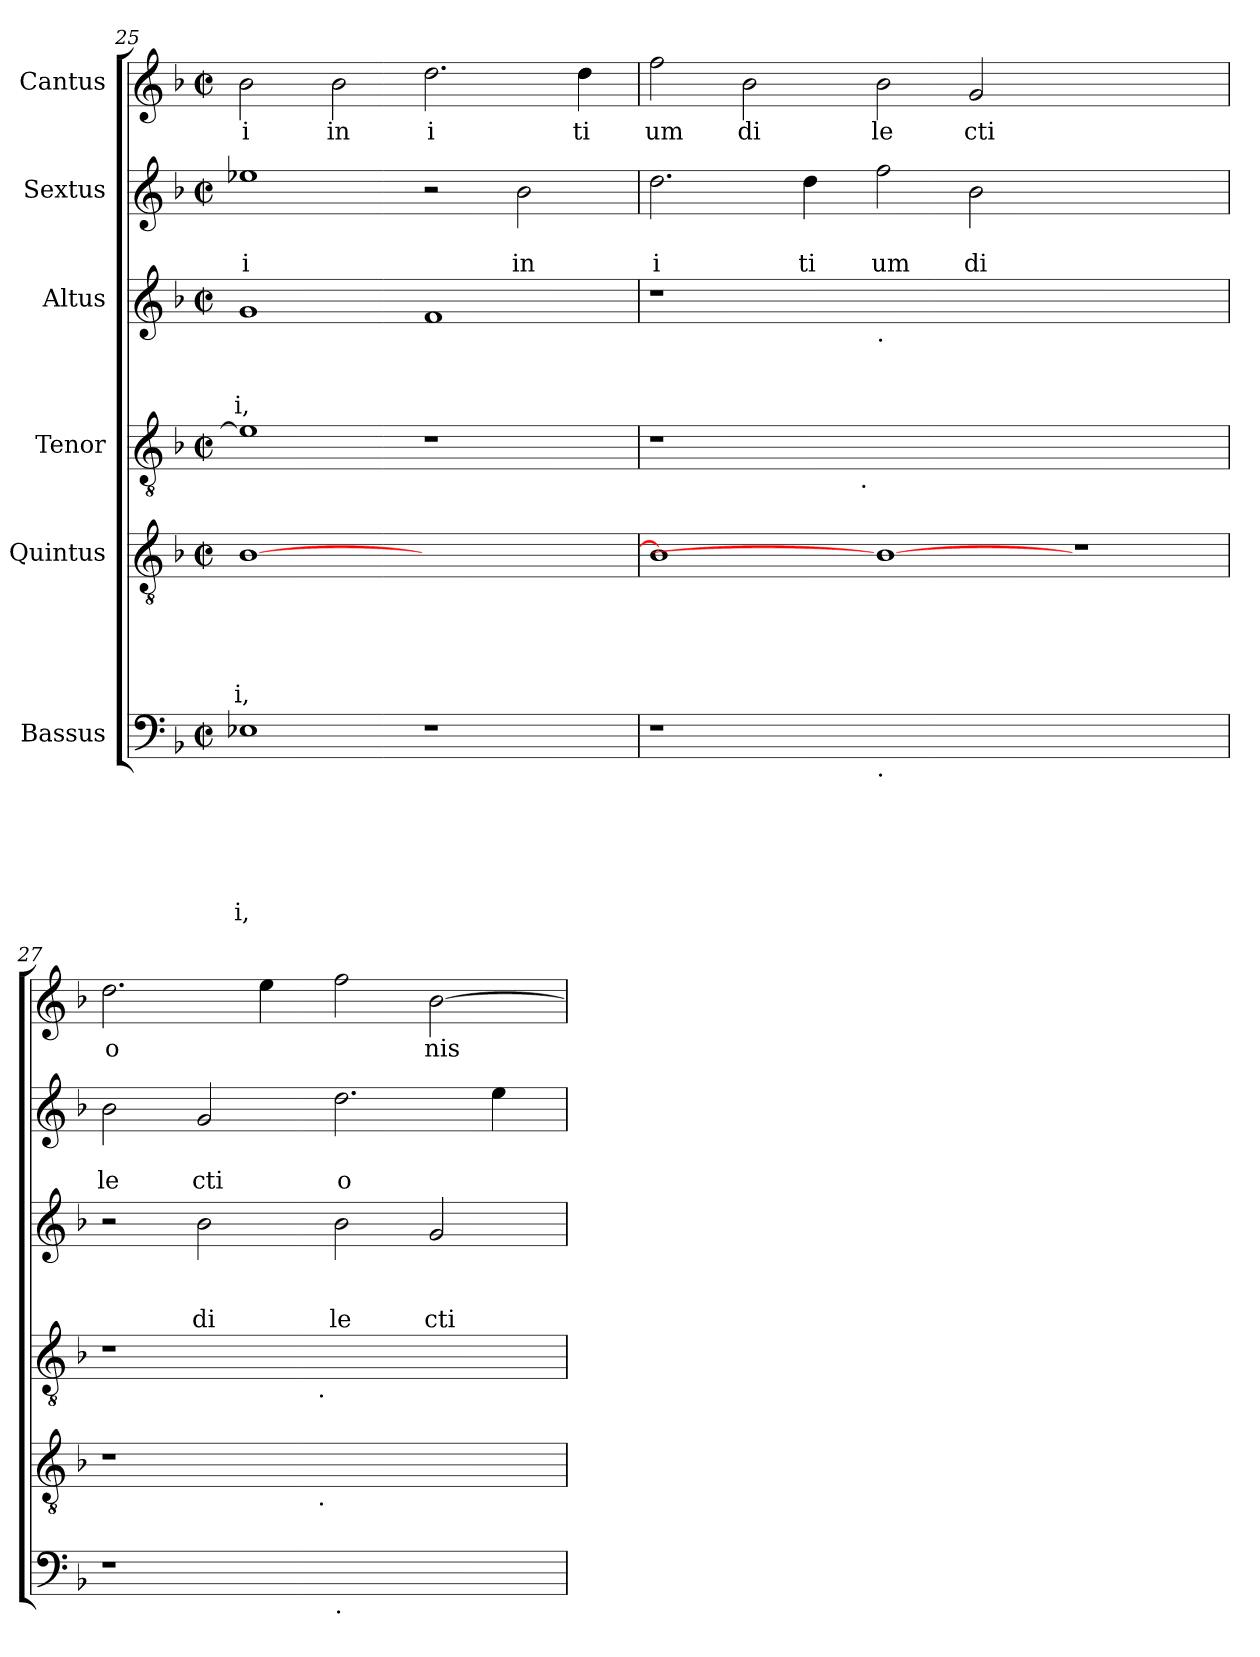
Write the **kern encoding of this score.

**kern	**text	**text	**text	**text	**text	**text	**kern	**text	**text	**text	**text	**text	**kern	**text	**kern	**text	**text	**text	**kern	**text	**text	**kern	**text
*part6	*part6	*part6	*part6	*part6	*part6	*part6	*part5	*part5	*part5	*part5	*part5	*part5	*part4	*part4	*part3	*part3	*part3	*part3	*part2	*part2	*part2	*part1	*part1
*staff6	*staff6	*staff6	*staff6	*staff6	*staff6	*staff6	*staff5	*staff5	*staff5	*staff5	*staff5	*staff5	*staff4	*staff4	*staff3	*staff3	*staff3	*staff3	*staff2	*staff2	*staff2	*staff1	*staff1
*I"Bassus	*	*	*	*	*	*	*I"Quintus	*	*	*	*	*	*I"Tenor	*	*I"Altus	*	*	*	*I"Sextus	*	*	*I"Cantus	*
*clefF4	*	*	*	*	*	*	*clefGv2	*	*	*	*	*	*clefGv2	*	*clefG2	*	*	*	*clefG2	*	*	*clefG2	*
*k[b-]	*	*	*	*	*	*	*k[b-]	*	*	*	*	*	*k[b-]	*	*k[b-]	*	*	*	*k[b-]	*	*	*k[b-]	*
*F:	*	*	*	*	*	*	*F:	*	*	*	*	*	*F:	*	*F:	*	*	*	*F:	*	*	*F:	*
*M2/2	*	*	*	*	*	*	*M2/2	*	*	*	*	*	*M2/2	*	*M2/2	*	*	*	*M2/2	*	*	*M2/2	*
*met(c|)	*	*	*	*	*	*	*met(c|)	*	*	*	*	*	*met(c|)	*	*met(c|)	*	*	*	*met(c|)	*	*	*met(c|)	*
=25	=25	=25	=25	=25	=25	=25	=25	=25	=25	=25	=25	=25	=25	=25	=25	=25	=25	=25	=25	=25	=25	=25	=25
!	!	!	!	!	!	!LO:LY:b	!	!	!	!	!	!LO:LY:b	!	!	!	!	!	!LO:LY:b	!	!	!LO:LY:b	!	!LO:LY:b
1E-X	.	.	.	.	.	i,	[>1B-	.	.	.	.	i,	1e-]	.	1g	.	.	i,	1ee-X	.	i	2b-\	i
!	!	!	!	!	!	!	!	!	!	!	!	!	!	!	!	!	!	!	!	!	!	!	!LO:LY:b
.	.	.	.	.	.	.	.	.	.	.	.	.	.	.	.	.	.	.	.	.	.	2b-\	in
!	!	!	!	!	!	!	!	!	!	!	!	!	!	!	!	!	!	!	!	!	!	!	!LO:LY:b
1r	.	.	.	.	.	.	1ryy	.	.	.	.	.	1r	.	1f	.	.	.	2r	.	.	2.dd\	i
!	!	!	!	!	!	!	!	!	!	!	!	!	!	!	!	!	!	!	!	!	!LO:LY:b	!	!
.	.	.	.	.	.	.	.	.	.	.	.	.	.	.	.	.	.	.	2b-\	.	in	.	.
!	!	!	!	!	!	!	!	!	!	!	!	!	!	!	!	!	!	!	!	!	!	!	!LO:LY:b
.	.	.	.	.	.	.	.	.	.	.	.	.	.	.	.	.	.	.	.	.	.	4dd\	ti
=26	=26	=26	=26	=26	=26	=26	=26	=26	=26	=26	=26	=26	=26	=26	=26	=26	=26	=26	=26	=26	=26	=26	=26
!	!	!	!	!	!	!	!	!	!	!	!	!	!	!	!	!	!	!	!	!	!LO:LY:b	!	!LO:LY:b
*	*	*	*	*	*	*	*	*	*	*	*	*	*^	*	*	*	*	*	*	*	*	*	*
1r	.	.	.	.	.	.	1B-]	.	.	.	.	.	1r	2ryy	.	1r	.	.	.	2.dd\	.	i	2ff\	um
!	!	!	!	!	!	!	!	!	!	!	!	!	!	!	!	!	!	!	!	!	!	!	!	!LO:LY:b
.	.	.	.	.	.	.	.	.	.	.	.	.	.	4...ryy	.	.	.	.	.	.	.	.	2b-\	di
!	!	!	!	!	!	!	!	!	!	!	!	!	!	!	!	!	!	!	!	!	!	!LO:LY:b	!	!
.	.	.	.	.	.	.	.	.	.	.	.	.	.	.	.	.	.	.	.	4dd\	.	ti	.	.
!	!	!	!	!	!	!	!	!	!	!	!	!	!	!LO:TX:b:t=.	!	!	!	!	!	!	!	!	!	!
.	.	.	.	.	.	.	.	.	.	.	.	.	.	1ryy	.	.	.	.	.	.	.	.	.	.
!	!	!	!	!	!	!	!	!	!	!	!	!	!	!	!	!LO:TX:b:t=.	!	!	!	!	!	!	!	!
!LO:TX:b:t=.	!	!	!	!	!	!	!	!	!	!	!	!	!	!	!	!	!	!	!	!	!	!	!	!
!	!	!	!	!	!	!	!	!	!	!	!	!	!	!	!	!	!	!	!	!	!	!LO:LY:b	!	!LO:LY:b
0ryy	.	.	.	.	.	.	1B-_	.	.	.	.	.	0ryy	.	.	0ryy	.	.	.	2ff\	.	um	2b-\	le
!	!	!	!	!	!	!	!	!	!	!	!	!	!	!	!	!	!	!	!	!	!	!LO:LY:b	!	!LO:LY:b
.	.	.	.	.	.	.	.	.	.	.	.	.	.	.	.	.	.	.	.	2b-\	.	di	2g/	cti
.	.	.	.	.	.	.	.	.	.	.	.	.	.	1ryy	.	.	.	.	.	.	.	.	.	.
.	.	.	.	.	.	.	1r	.	.	.	.	.	.	.	.	.	.	.	.	1ryy	.	.	1ryy	.
.	.	.	.	.	.	.	.	.	.	.	.	.	.	32ryy	.	.	.	.	.	.	.	.	.	.
=27	=27	=27	=27	=27	=27	=27	=27	=27	=27	=27	=27	=27	=27	=27	=27	=27	=27	=27	=27	=27	=27	=27	=27	=27
!	!	!	!	!	!	!	!	!	!	!	!	!	!	!	!	!	!	!	!	!	!	!LO:LY:b	!	!LO:LY:b
*	*	*	*	*	*	*	*^	*	*	*	*	*	*	*	*	*	*	*	*	*	*	*	*	*
1r	.	.	.	.	.	.	1r	2ryy	.	.	.	.	.	1r	2ryy	.	2r	.	.	.	2b-\	.	le	2.dd\	o
!	!	!	!	!	!	!	!	!	!	!	!	!	!	!	!	!	!	!	!	!LO:LY:b	!	!	!LO:LY:b	!	!
.	.	.	.	.	.	.	.	4...ryy	.	.	.	.	.	.	4...ryy	.	2b-\	.	.	di	2g/	.	cti	.	.
.	.	.	.	.	.	.	.	.	.	.	.	.	.	.	.	.	.	.	.	.	.	.	.	4ee\	.
!	!	!	!	!	!	!	!	!	!	!	!	!	!	!	!LO:TX:b:t=.	!	!	!	!	!	!	!	!	!	!
!	!	!	!	!	!	!	!	!LO:TX:b:t=.	!	!	!	!	!	!	!	!	!	!	!	!	!	!	!	!	!
.	.	.	.	.	.	.	.	1ryy	.	.	.	.	.	.	1ryy	.	.	.	.	.	.	.	.	.	.
!LO:TX:b:t=.	!	!	!	!	!	!	!	!	!	!	!	!	!	!	!	!	!	!	!	!	!	!	!	!	!
!	!	!	!	!	!	!	!	!	!	!	!	!	!	!	!	!	!	!	!	!LO:LY:b	!	!	!LO:LY:b	!	!
1ryy	.	.	.	.	.	.	1ryy	.	.	.	.	.	.	1ryy	.	.	2b-\	.	.	le	2.dd\	.	o	2ff\	.
!	!	!	!	!	!	!	!	!	!	!	!	!	!	!	!	!	!	!	!	!LO:LY:b	!	!	!	!	!LO:LY:b
.	.	.	.	.	.	.	.	.	.	.	.	.	.	.	.	.	2g/	.	.	cti	.	.	.	[<2b-\	nis
.	.	.	.	.	.	.	.	.	.	.	.	.	.	.	.	.	.	.	.	.	4ee\	.	.	.	.
.	.	.	.	.	.	.	.	32ryy	.	.	.	.	.	.	32ryy	.	.	.	.	.	.	.	.	.	.
*	*	*	*	*	*	*	*v	*v	*	*	*	*	*	*	*	*	*	*	*	*	*	*	*	*	*
*	*	*	*	*	*	*	*	*	*	*	*	*	*v	*v	*	*	*	*	*	*	*	*	*	*
=	=	=	=	=	=	=	=	=	=	=	=	=	=	=	=	=	=	=	=	=	=	=	=
*-	*-	*-	*-	*-	*-	*-	*-	*-	*-	*-	*-	*-	*-	*-	*-	*-	*-	*-	*-	*-	*-	*-	*-
